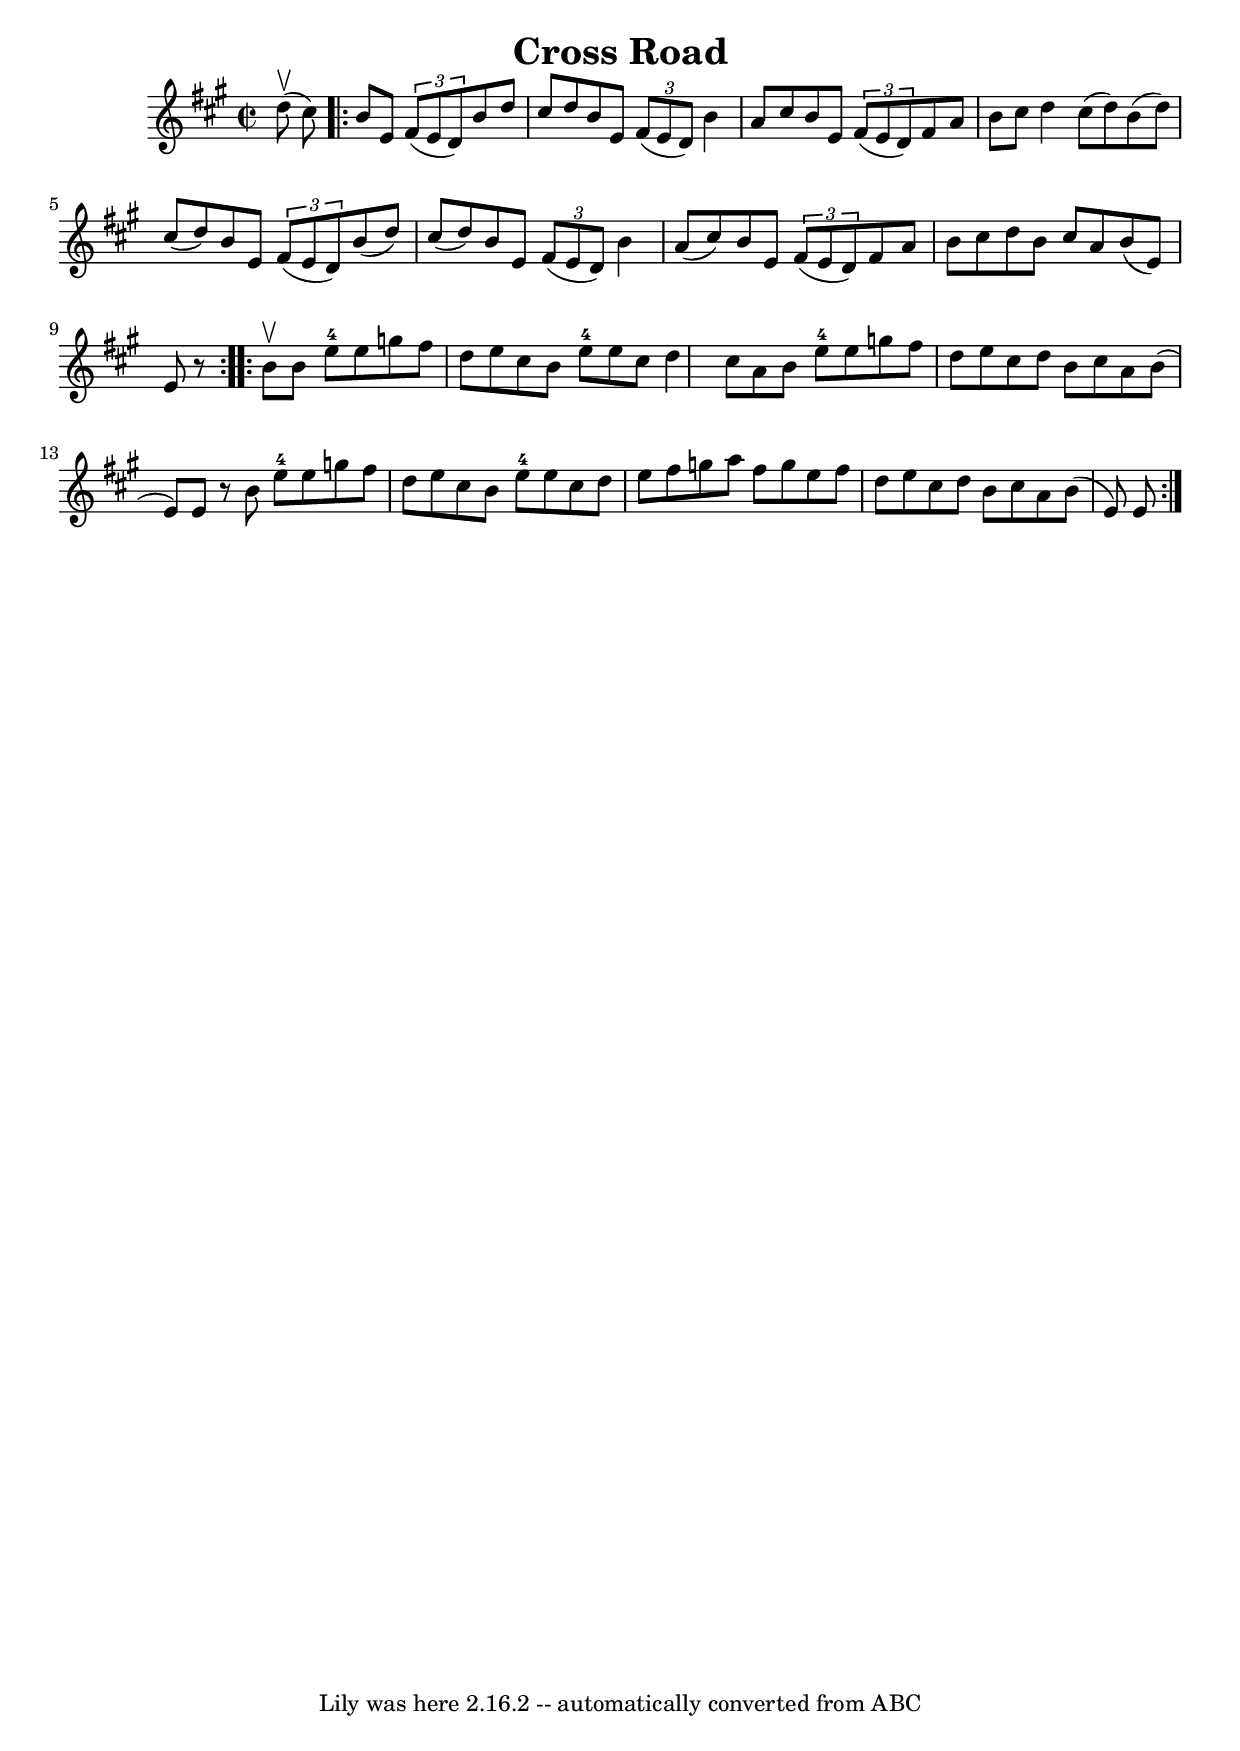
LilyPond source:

\version "2.16.2"
\include "Mammoth.ily"
\header {
  %% book = "Ryan's Mammoth Collection"
  crossRefNumber = "1"
  footnotes = "\\\\269"
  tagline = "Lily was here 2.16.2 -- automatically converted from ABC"
  title = "Cross Road"

}
voicedefault =  {


  \override Staff.TimeSignature #'style = #'C
  \time 2/2 
  \key b \dorian d''8^\upbow(cis''8) 
  \repeat volta 2 {
    
    b'8 e'8    \times 2/3 { fis'8 (e'8 d'8) 
			  } b'8 d''8 cis''8 
    d''8    |
    b'8 e'8    \times 2/3 { fis'8 (e'8 d'8) 
			  }   
    b'4 a'8 cis''8    |
    b'8 e'8    \times 2/3 { fis'8 (e'8   
			    d'8) 
			  } fis'8 a'8 b'8 cis''8    |
    d''4 cis''8 (
    d''8) b'8 (d''8) cis''8 (d''8)   |
    b'8 e'8    
    \times 2/3 { fis'8 (e'8 d'8) 
	       } b'8 (d''8) cis''8 (d''8  
    -)   |
    b'8 e'8    \times 2/3 { fis'8 (e'8 d'8) 
			  } b'4   
    a'8 (cis''8)   |
    b'8 e'8    \times 2/3 { fis'8 (e'8    
			    d'8) 
			  } fis'8 a'8 b'8 cis''8    |
    d''8 b'8    
    cis''8 a'8 b'8 (e'8) e'8    r8   
  }     
  \repeat volta 2 {
    b'8 
    ^\upbow |
    b'8 e''8-4 e''8 g''8 fis''8 d''8 e''8  
    cis''8    |
    b'8 e''8-4 e''8 cis''8 d''4 cis''8    
    a'8    |
    b'8 e''8-4 e''8 g''8 fis''8 d''8 e''8    
    cis''8    |
    d''8 b'8 cis''8 a'8 b'8 (e'8) e'8    
    r8   |
    b'8 e''8-4 e''8 g''8 fis''8 d''8 e''8    
    cis''8    |
    b'8 e''8-4 e''8 cis''8 d''8 e''8    
    fis''8 g''8    |
    a''8 fis''8 g''8 e''8 fis''8 d''8   
    e''8 cis''8    |
    d''8 b'8 cis''8 a'8 b'8 (e'8)   
    e'8  
  }   

}

\score{
  <<

    \context Staff="default"
    {
      \voicedefault 
      
    }

  >>
  \layout {
    
  }
  \midi {
  }

}
